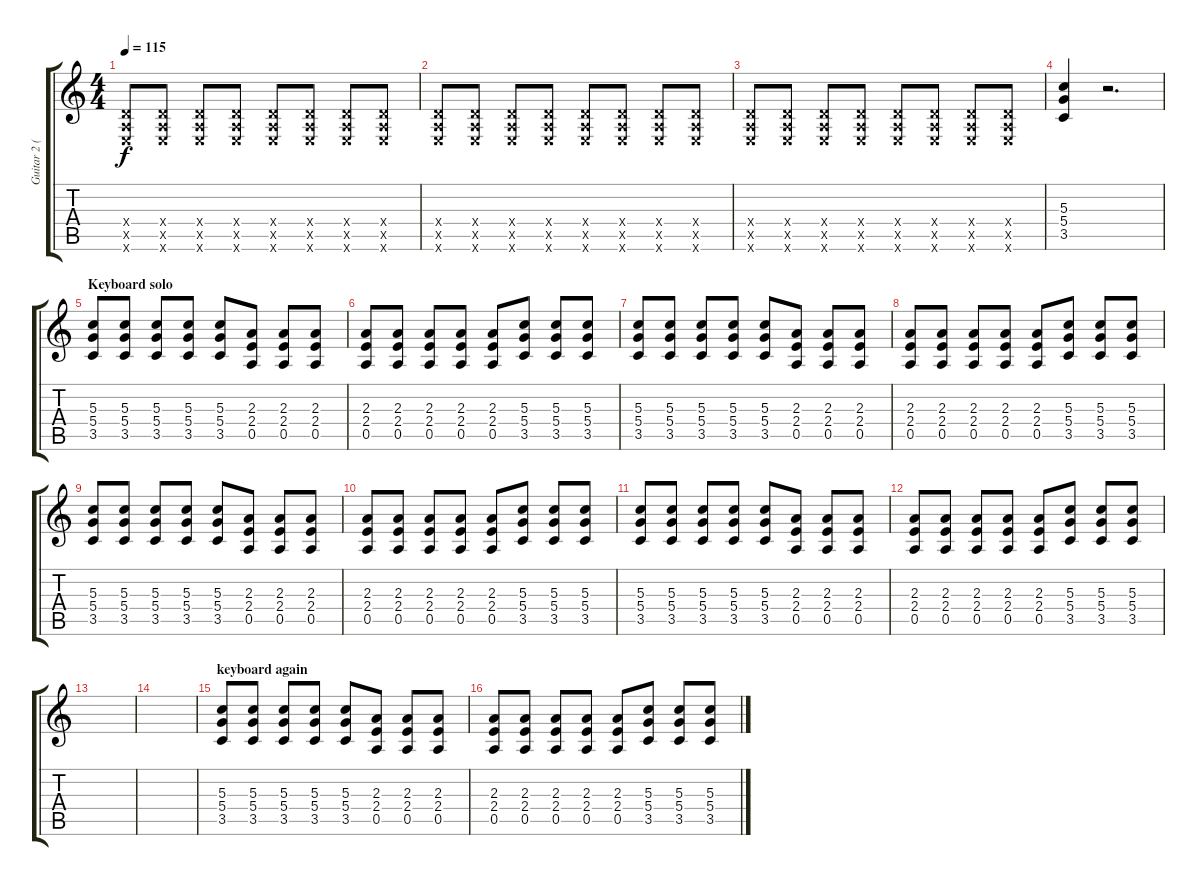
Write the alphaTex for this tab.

\track ("Guitar 2 (both can be played as one guit" "Guitar 2 (") {instrument overdrivenguitar}
\staff {score tabs}
\tuning (E4 B3 G3 D3 A2 E2) {hide}
\ts (4 4)
\tempo 115
\clef g2
\ks c
(0.4{x} 0.5{x} 0.6{x}).8{dy f} (0.4{x} 0.5{x} 0.6{x}).8 (0.4{x} 0.5{x} 0.6{x}).8 (0.4{x} 0.5{x} 0.6{x}).8 (0.4{x} 0.5{x} 0.6{x}).8 (0.4{x} 0.5{x} 0.6{x}).8 (0.4{x} 0.5{x} 0.6{x}).8 (0.4{x} 0.5{x} 0.6{x}).8 |
(0.4{x} 0.5{x} 0.6{x}).8 (0.4{x} 0.5{x} 0.6{x}).8 (0.4{x} 0.5{x} 0.6{x}).8 (0.4{x} 0.5{x} 0.6{x}).8 (0.4{x} 0.5{x} 0.6{x}).8 (0.4{x} 0.5{x} 0.6{x}).8 (0.4{x} 0.5{x} 0.6{x}).8 (0.4{x} 0.5{x} 0.6{x}).8 |
(0.4{x} 0.5{x} 0.6{x}).8 (0.4{x} 0.5{x} 0.6{x}).8 (0.4{x} 0.5{x} 0.6{x}).8 (0.4{x} 0.5{x} 0.6{x}).8 (0.4{x} 0.5{x} 0.6{x}).8 (0.4{x} 0.5{x} 0.6{x}).8 (0.4{x} 0.5{x} 0.6{x}).8 (0.4{x} 0.5{x} 0.6{x}).8 |
(5.3 5.4 3.5).4 r.2{d} |
\section ("" "Keyboard solo")
(5.3 5.4 3.5).8{volume 8} (5.3 5.4 3.5).8 (5.3 5.4 3.5).8 (5.3 5.4 3.5).8 (5.3 5.4 3.5).8 (2.3 2.4 0.5).8 (2.3 2.4 0.5).8 (2.3 2.4 0.5).8 |
(2.3 2.4 0.5).8 (2.3 2.4 0.5).8 (2.3 2.4 0.5).8 (2.3 2.4 0.5).8 (2.3 2.4 0.5).8 (5.3 5.4 3.5).8 (5.3 5.4 3.5).8 (5.3 5.4 3.5).8 |
(5.3 5.4 3.5).8 (5.3 5.4 3.5).8 (5.3 5.4 3.5).8 (5.3 5.4 3.5).8 (5.3 5.4 3.5).8 (2.3 2.4 0.5).8 (2.3 2.4 0.5).8 (2.3 2.4 0.5).8 |
(2.3 2.4 0.5).8 (2.3 2.4 0.5).8 (2.3 2.4 0.5).8 (2.3 2.4 0.5).8 (2.3 2.4 0.5).8 (5.3 5.4 3.5).8 (5.3 5.4 3.5).8 (5.3 5.4 3.5).8 |
(5.3 5.4 3.5).8 (5.3 5.4 3.5).8 (5.3 5.4 3.5).8 (5.3 5.4 3.5).8 (5.3 5.4 3.5).8 (2.3 2.4 0.5).8 (2.3 2.4 0.5).8 (2.3 2.4 0.5).8 |
(2.3 2.4 0.5).8 (2.3 2.4 0.5).8 (2.3 2.4 0.5).8 (2.3 2.4 0.5).8 (2.3 2.4 0.5).8 (5.3 5.4 3.5).8 (5.3 5.4 3.5).8 (5.3 5.4 3.5).8 |
(5.3 5.4 3.5).8 (5.3 5.4 3.5).8 (5.3 5.4 3.5).8 (5.3 5.4 3.5).8 (5.3 5.4 3.5).8 (2.3 2.4 0.5).8 (2.3 2.4 0.5).8 (2.3 2.4 0.5).8 |
(2.3 2.4 0.5).8 (2.3 2.4 0.5).8 (2.3 2.4 0.5).8 (2.3 2.4 0.5).8 (2.3 2.4 0.5).8 (5.3 5.4 3.5).8 (5.3 5.4 3.5).8 (5.3 5.4 3.5).8 |
|
|
\section ("" "keyboard again")
(5.3 5.4 3.5).8{volume 8} (5.3 5.4 3.5).8 (5.3 5.4 3.5).8 (5.3 5.4 3.5).8 (5.3 5.4 3.5).8 (2.3 2.4 0.5).8 (2.3 2.4 0.5).8 (2.3 2.4 0.5).8 |
(2.3 2.4 0.5).8 (2.3 2.4 0.5).8 (2.3 2.4 0.5).8 (2.3 2.4 0.5).8 (2.3 2.4 0.5).8 (5.3 5.4 3.5).8 (5.3 5.4 3.5).8 (5.3 5.4 3.5).8
